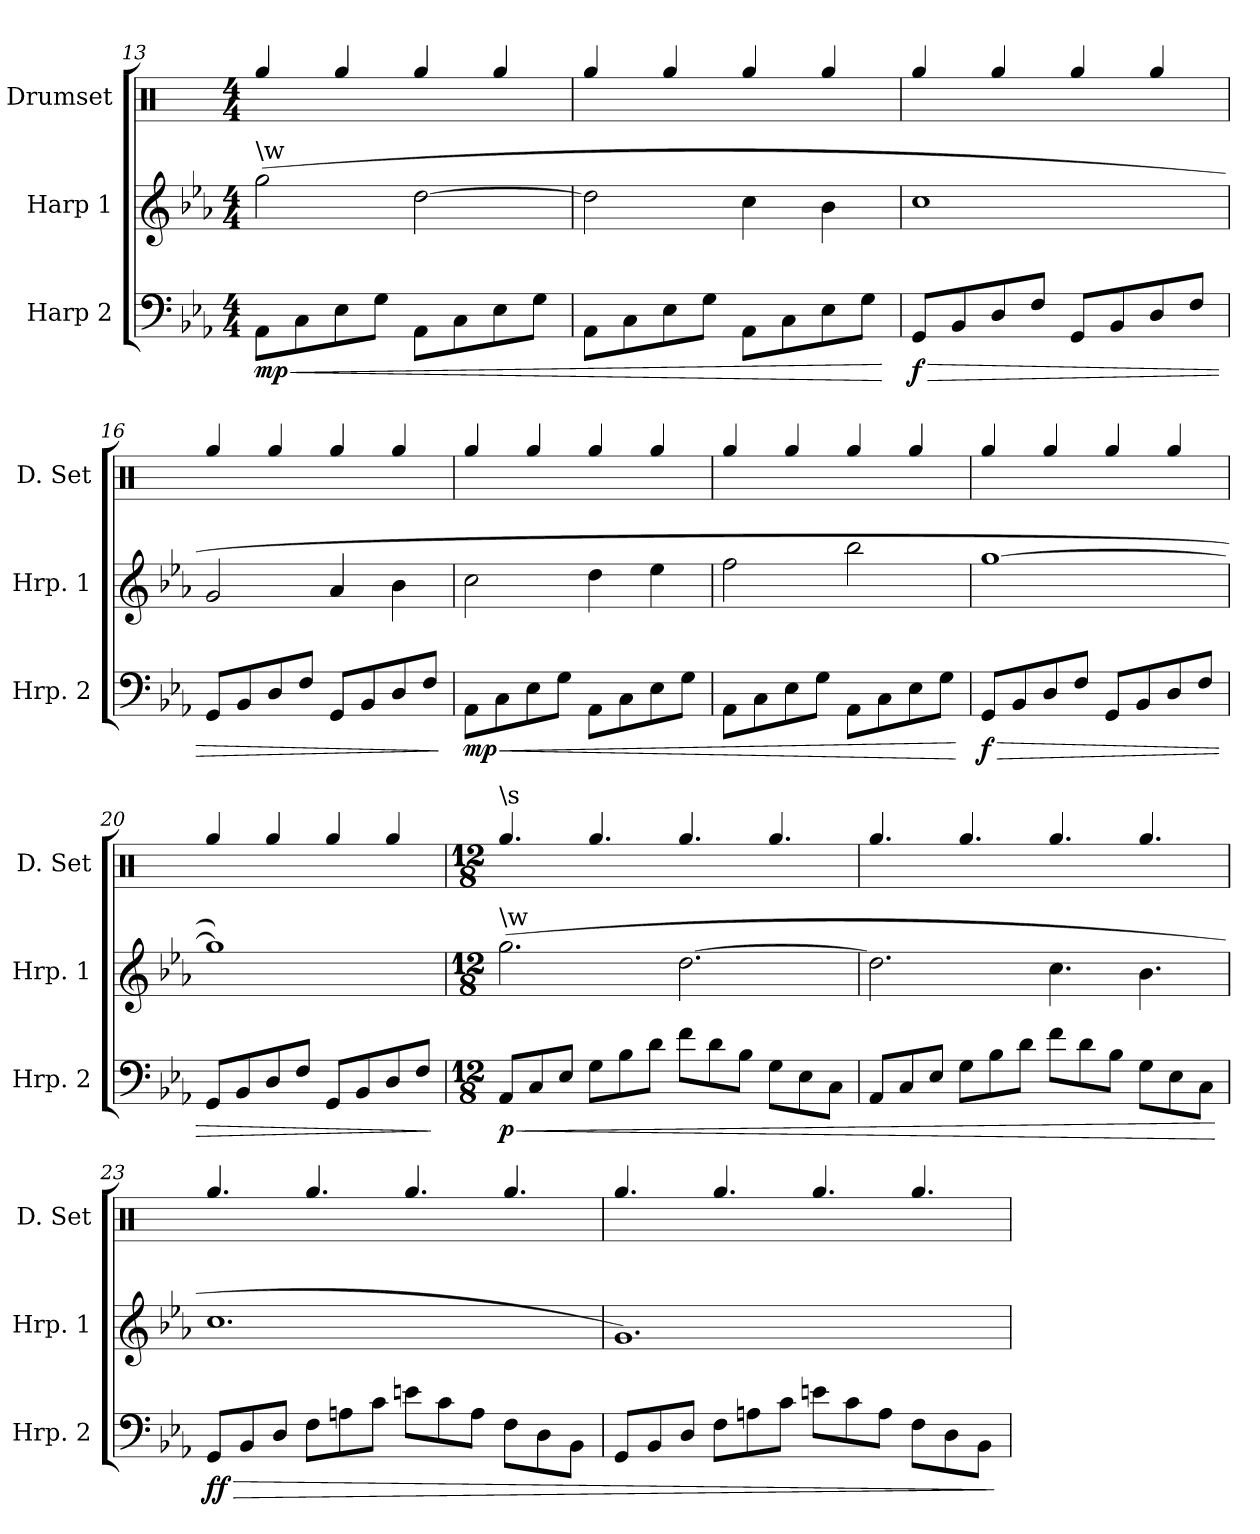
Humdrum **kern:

**kern	**dynam	**kern	**kern
*part3	*part3	*part2	*part1
*staff3	*staff3	*staff2	*staff1
*I"Harp 2	*	*I"Harp 1	*I"Drumset
*I'Hrp. 2	*	*I'Hrp. 1	*I'D. Set
!!LO:LB:g=z
*clefF4	*	*clefG2	*clefX
*k[b-e-a-]	*	*k[b-e-a-]	*k[]
*M4/4	*	*M4/4	*M4/4
=13	=13	=13	=13
!	!	!	!LO:TX:a:t=\n
!	!	!LO:TX:a:t=\w	!
!	!LO:HP:b	!	!
!	!LO:DY:n=1:b	!	!
8AA-\L	< mp	(2gg\	4Rgg/
8C\	.	.	.
8E-\	.	.	4Rgg/
8G\J	.	.	.
8AA-\L	.	[2dd\	4Rgg/
8C\	.	.	.
8E-\	.	.	4Rgg/
8G\J	.	.	.
=14	=14	=14	=14
8AA-\L	.	2dd\]	4Rgg/
8C\	.	.	.
8E-\	.	.	4Rgg/
8G\J	.	.	.
8AA-\L	.	4cc\	4Rgg/
8C\	.	.	.
8E-\	.	4b-\	4Rgg/
8G\J	.	.	.
.	[	.	.
=15	=15	=15	=15
!	!LO:HP:b	!	!
!	!LO:DY:n=1:b	!	!
8GG/L	> f	1cc	4Rgg/
8BB-/	.	.	.
8D/	.	.	4Rgg/
8F/J	.	.	.
8GG/L	.	.	4Rgg/
8BB-/	.	.	.
8D/	.	.	4Rgg/
8F/J	.	.	.
=16	=16	=16	=16
8GG/L	.	2g/	4Rgg/
8BB-/	.	.	.
8D/	.	.	4Rgg/
8F/J	.	.	.
8GG/L	.	4a-/	4Rgg/
8BB-/	.	.	.
8D/	.	4b-\	4Rgg/
8F/J	.	.	.
.	]	.	.
!!LO:PB:g=z
=17	=17	=17	=17
!	!	!	!LO:TX:a:t=\n
!	!LO:HP:b	!	!
!	!LO:DY:n=1:b	!	!
8AA-\L	< mp	2cc\	4Rgg/
8C\	.	.	.
8E-\	.	.	4Rgg/
8G\J	.	.	.
8AA-\L	.	4dd\	4Rgg/
8C\	.	.	.
8E-\	.	4ee-\	4Rgg/
8G\J	.	.	.
=18	=18	=18	=18
8AA-\L	.	2ff\	4Rgg/
8C\	.	.	.
8E-\	.	.	4Rgg/
8G\J	.	.	.
8AA-\L	.	2bb-\	4Rgg/
8C\	.	.	.
8E-\	.	.	4Rgg/
8G\J	.	.	.
.	[	.	.
=19	=19	=19	=19
!	!LO:HP:b	!	!
!	!LO:DY:n=1:b	!	!
8GG/L	> f	[1gg	4Rgg/
8BB-/	.	.	.
8D/	.	.	4Rgg/
8F/J	.	.	.
8GG/L	.	.	4Rgg/
8BB-/	.	.	.
8D/	.	.	4Rgg/
8F/J	.	.	.
=20	=20	=20	=20
8GG/L	.	1gg])	4Rgg/
8BB-/	.	.	.
8D/	.	.	4Rgg/
8F/J	.	.	.
8GG/L	.	.	4Rgg/
8BB-/	.	.	.
8D/	.	.	4Rgg/
8F/J	.	.	.
.	]	.	.
!!LO:LB:g=z
=21	=21	=21	=21
*M12/8	*	*M12/8	*M12/8
!	!	!	!LO:TX:a:t=\s
!	!	!LO:TX:a:t=\w	!
!	!LO:HP:b	!	!
!	!LO:DY:n=1:b	!	!
8AA-/L	< p	(2.gg\	4.Rgg/
8C/	.	.	.
8E-/J	.	.	.
8G\L	.	.	4.Rgg/
8B-\	.	.	.
8d\J	.	.	.
8f\L	.	[2.dd\	4.Rgg/
8d\	.	.	.
8B-\J	.	.	.
8G\L	.	.	4.Rgg/
8E-\	.	.	.
8C\J	.	.	.
=22	=22	=22	=22
8AA-/L	.	2.dd\]	4.Rgg/
8C/	.	.	.
8E-/J	.	.	.
8G\L	.	.	4.Rgg/
8B-\	.	.	.
8d\J	.	.	.
8f\L	.	4.cc\	4.Rgg/
8d\	.	.	.
8B-\J	.	.	.
8G\L	.	4.b-\	4.Rgg/
8E-\	.	.	.
8C\J	.	.	.
.	[	.	.
!!LO:LB:g=z
=23	=23	=23	=23
!	!LO:HP:b	!	!
!	!LO:DY:n=1:b	!	!
8GG/L	> ff	1.cc	4.Rgg/
8BB-/	.	.	.
8D/J	.	.	.
8F\L	.	.	4.Rgg/
8An\	.	.	.
8c\J	.	.	.
8en\L	.	.	4.Rgg/
8c\	.	.	.
8A\J	.	.	.
8F\L	.	.	4.Rgg/
8D\	.	.	.
8BB-\J	.	.	.
=24	=24	=24	=24
8GG/L	.	1.g)	4.Rgg/
8BB-/	.	.	.
8D/J	.	.	.
8F\L	.	.	4.Rgg/
8An\	.	.	.
8c\J	.	.	.
8en\L	.	.	4.Rgg/
8c\	.	.	.
8A\J	.	.	.
8F\L	.	.	4.Rgg/
8D\	.	.	.
8BB-\J	.	.	.
.	]	.	.
=	=	=	=
*-	*-	*-	*-
